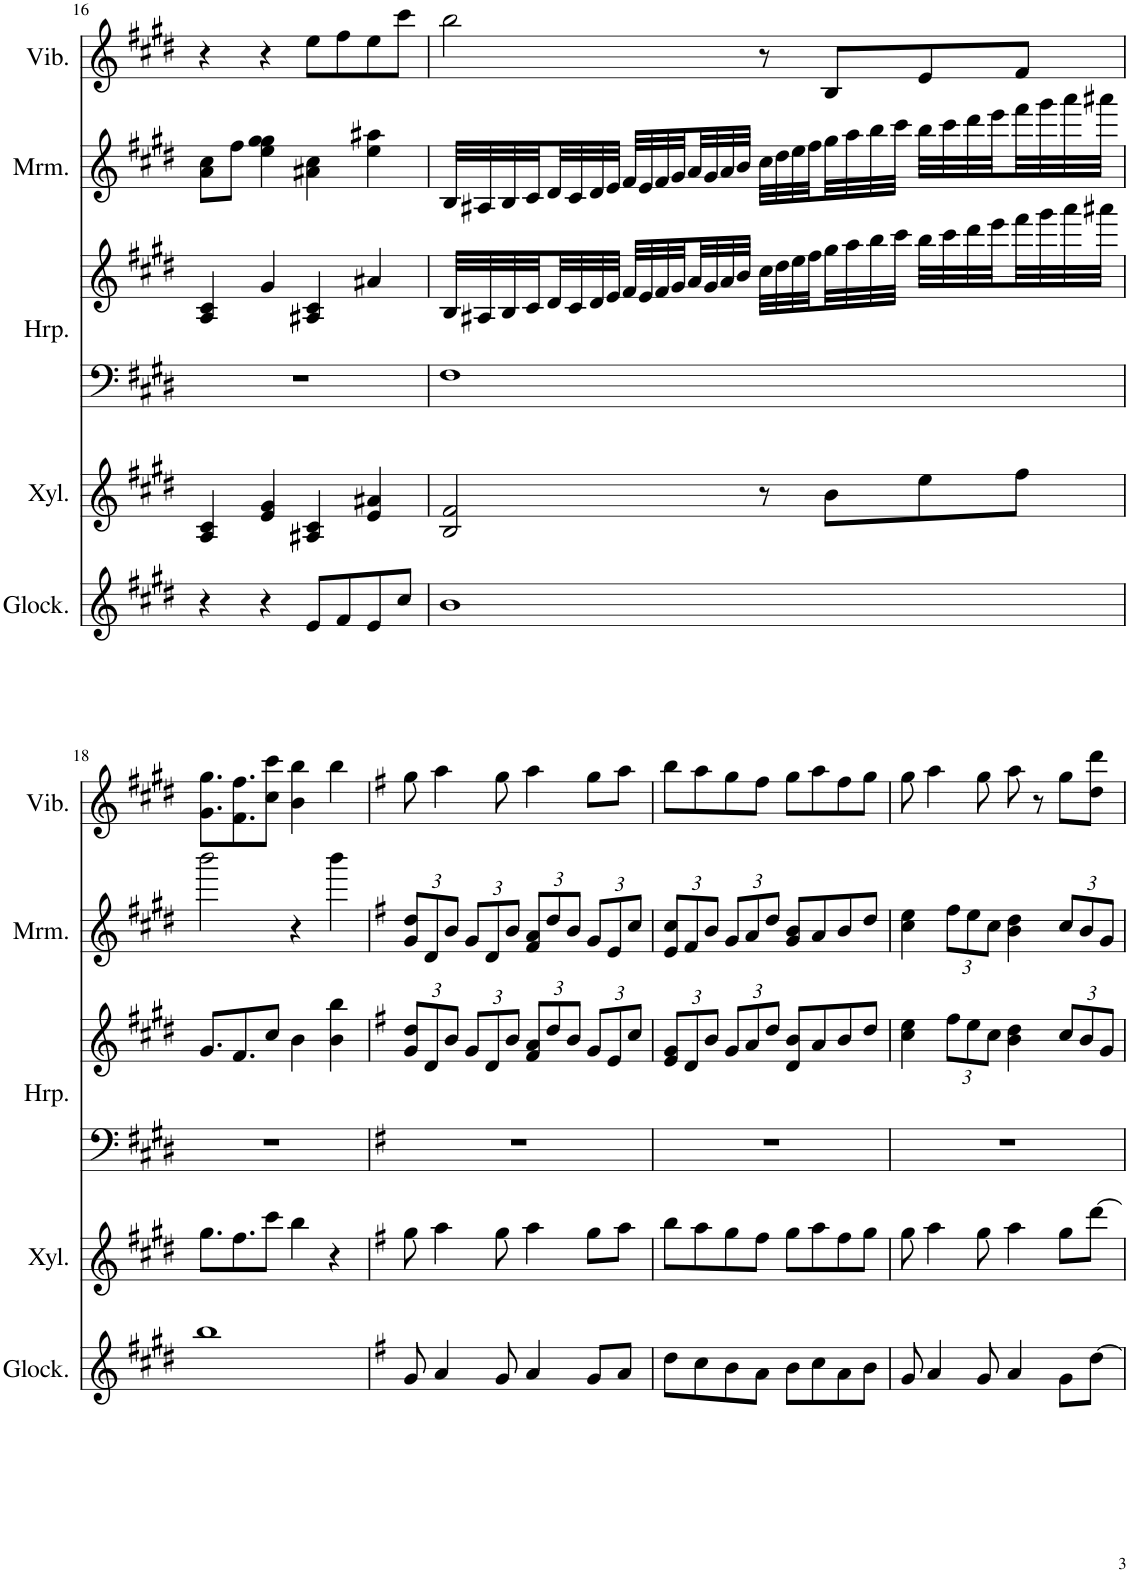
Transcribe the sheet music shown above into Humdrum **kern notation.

**kern	**kern	**kern	**kern	**kern	**kern
*part5	*part4	*part3	*part3	*part2	*part1
*staff6	*staff5	*staff4	*staff3	*staff2	*staff1
*I"Glockenspiel	*I"Xylophone	*I"Harp	*	*I"Marimba	*I"Vibraphone
*I'Glock.	*I'Xyl.	*I'Hrp.	*	*I'Mrm.	*I'Vib.
!!LO:PB:g=z
*clefG2	*clefG2	*clefF4	*clefG2	*clefG2	*clefG2
*Trd-14c-24	*Trd-7c-12	*	*	*	*
*k[f#c#g#d#]	*k[f#c#g#d#]	*k[f#c#g#d#]	*k[f#c#g#d#]	*k[f#c#g#d#]	*k[f#c#g#d#]
*M4/4	*M4/4	*M4/4	*M4/4	*M4/4	*M4/4
=16	=16	=16	=16	=16	=16
4r	4A/ 4c#/	1r	4A/ 4c#/	8a\ 8cc#\L	4r
.	.	.	.	8ff#\J	.
4r	4e/ 4g#/	.	4g#/	4ee\ 4gg#\ 4gg#\	4r
8e/L	4A#X/ 4c#/	.	4A#X/ 4c#/	4a#X\ 4cc#\	8ee\L
8f#/	.	.	.	.	8ff#\
8e/	4e/ 4a#X/	.	4a#X/	4ee\ 4aa#X\	8ee\
8cc#/J	.	.	.	.	8ccc#\J
=17	=17	=17	=17	=17	=17
1b	2B/ 2f#/	1F#	32B/LLL	32B/LLL	2bb\
.	.	.	32A#X/	32A#X/	.
.	.	.	32B/	32B/	.
.	.	.	32c#/	32c#/	.
.	.	.	32d#/	32d#/	.
.	.	.	32c#/	32c#/	.
.	.	.	32d#/	32d#/	.
.	.	.	32e/JJJ	32e/JJJ	.
.	.	.	32f#/LLL	32f#/LLL	.
.	.	.	32e/	32e/	.
.	.	.	32f#/	32f#/	.
.	.	.	32g#/	32g#/	.
.	.	.	32a/	32a/	.
.	.	.	32g#/	32g#/	.
.	.	.	32a/	32a/	.
.	.	.	32b/JJJ	32b/JJJ	.
.	8r	.	32cc#\LLL	32cc#\LLL	8r
.	.	.	32dd#\	32dd#\	.
.	.	.	32ee\	32ee\	.
.	.	.	32ff#\	32ff#\	.
.	8b\L	.	32gg#\	32gg#\	8B/L
.	.	.	32aa\	32aa\	.
.	.	.	32bb\	32bb\	.
.	.	.	32ccc#\JJJ	32ccc#\JJJ	.
.	8ee\	.	32bb\LLL	32bb\LLL	8e/
.	.	.	32ccc#\	32ccc#\	.
.	.	.	32ddd#\	32ddd#\	.
.	.	.	32eee\	32eee\	.
.	8ff#\J	.	32fff#\	32fff#\	8f#/J
.	.	.	32ggg#\	32ggg#\	.
.	.	.	32aaa\	32aaa\	.
.	.	.	32aaa#X\JJJ	32aaa#X\JJJ	.
!!LO:LB:g=z
=18	=18	=18	=18	=18	=18
1bb	8.gg#\L	1r	8.g#/L	2bbb\	8.g#\ 8.gg#\L
.	8.ff#\	.	8.f#/	.	8.f#\ 8.ff#\
.	8ccc#\J	.	8cc#/J	.	8cc#\ 8ccc#\J
.	4bb\	.	4b\	4r	4b\ 4bb\
.	4r	.	4b\ 4bb\	4bbb\	4bb\
=19	=19	=19	=19	=19	=19
*k[f#]	*k[f#]	*k[f#]	*k[f#]	*k[f#]	*k[f#]
*	*	*	*Xbrackettup	*Xbrackettup	*
8g/	8gg\	1r	12g/ 12dd/L	12g/ 12dd/L	8gg\
.	.	.	12d/	12d/	.
4a/	4aa\	.	.	.	4aa\
.	.	.	12b/J	12b/J	.
.	.	.	12g/L	12g/L	.
.	.	.	12d/	12d/	.
8g/	8gg\	.	.	.	8gg\
.	.	.	12b/J	12b/J	.
4a/	4aa\	.	12f#/ 12a/L	12f#/ 12a/L	4aa\
.	.	.	12dd/	12dd/	.
.	.	.	12b/J	12b/J	.
8g/L	8gg\L	.	12g/L	12g/L	8gg\L
.	.	.	12e/	12e/	.
8a/J	8aa\J	.	.	.	8aa\J
.	.	.	12cc/J	12cc/J	.
=20	=20	=20	=20	=20	=20
8dd\L	8bb\L	1r	12e/ 12g/L	12e/ 12cc/L	8bb\L
.	.	.	12d/	12f#/	.
8cc\	8aa\	.	.	.	8aa\
.	.	.	12b/J	12b/J	.
8b\	8gg\	.	12g/L	12g/L	8gg\
.	.	.	12a/	12a/	.
8a\J	8ff#\J	.	.	.	8ff#\J
.	.	.	12dd/J	12dd/J	.
8b\L	8gg\L	.	8d/ 8b/L	8g/ 8b/L	8gg\L
8cc\	8aa\	.	8a/	8a/	8aa\
8a\	8ff#\	.	8b/	8b/	8ff#\
8b\J	8gg\J	.	8dd/J	8dd/J	8gg\J
=21	=21	=21	=21	=21	=21
8g/	8gg\	1r	4cc\ 4ee\	4cc\ 4ee\	8gg\
4a/	4aa\	.	.	.	4aa\
.	.	.	12ff#\L	12ff#\L	.
.	.	.	12ee\	12ee\	.
8g/	8gg\	.	.	.	8gg\
.	.	.	12cc\J	12cc\J	.
4a/	4aa\	.	4b\ 4dd\	4b\ 4dd\	8aa\
.	.	.	.	.	8r
8g\L	8gg\L	.	12cc/L	12cc/L	8gg\L
.	.	.	12b/	12b/	.
[8dd\J	[8ddd\J	.	.	.	8dd\ 8ddd\J
.	.	.	12g/J	12g/J	.
=	=	=	=	=	=
*-	*-	*-	*-	*-	*-
